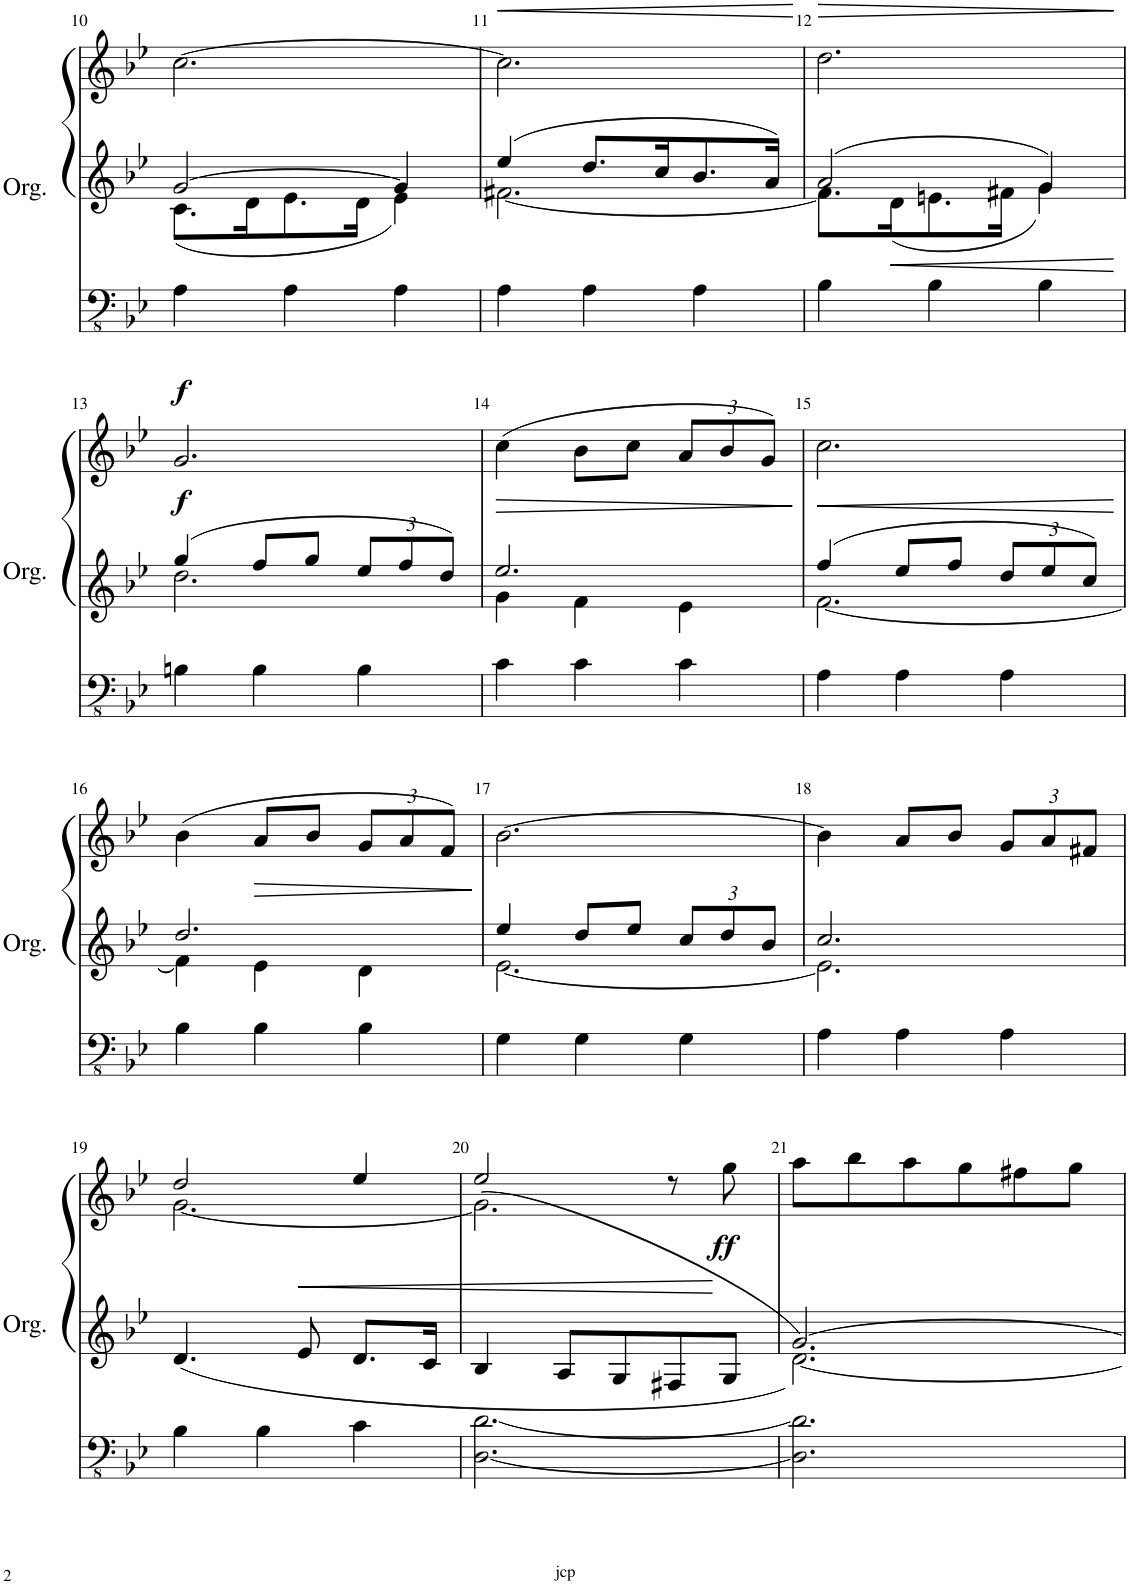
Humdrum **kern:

**kern	**kern	**kern	**dynam
*part1	*part1	*part1	*part1
*staff3	*staff2	*staff1	*staff1/2/3
*I"Orgue à tuyaux	*	*	*
*I'Org.	*	*	*
!!LO:PB:g=z
*clefFv4	*clefG2	*clefG2	*
*k[b-e-]	*k[b-e-]	*k[b-e-]	*
*M3/4	*M3/4	*M3/4	*
=10	=10	=10	=10
*	*^	*	*
4AA\	[2g/	8.c\L	[2.cc\	.
.	.	16d\K	.	.
4AA\	.	8.e-\	.	.
.	.	16d\Jk	.	.
4AA\	4g/]	4e-\	.	.
=11	=11	=11	=11	=11
!	!	!	!	!LO:HP:b
4AA\	4ee-/	[2.f#X\	2.cc\]	<
4AA\	8.dd/L	.	.	.
.	16cc/K	.	.	.
4AA\	8.b-/	.	.	.
.	16a/Jk	.	.	.
*	*v	*v	*	*
.	.	.	[
=12	=12	=12	=12
*	*^	*	*
!	!	!	!	!LO:HP:b
4BB-\	2a/	8.f#\L]	2.dd\	>
!	!	!	!	!LO:HP:b=2
.	.	16d\K	.	<
4BB-\	.	8.en\	.	.
.	.	16f#X\Jk	.	.
4BB-\	4g/	4g\	.	.
*	*v	*v	*	*
.	.	.	]
!!LO:LB:g=z
=13	=13	=13	=13
*	*^	*	*
!	!	!	!	!LO:DY:a=2
!	!	!	!	!LO:DY:n=1:a
4BBn\	4gg/	2.dd\	2.g/	f f
4BB\	8ff/L	.	.	.
.	8gg/J	.	.	.
*	*Xbrackettup	*	*	*
4BB\	12ee-/L	.	.	.
.	12ff/	.	.	.
.	12dd/J	.	.	.
=14	=14	=14	=14	=14
!	!	!	!	!LO:HP:b
4C\	2.ee-/	4g\	(4cc\	>
4C\	.	4f\	8b-\L	.
.	.	.	8cc\J	.
*	*	*	*Xbrackettup	*
4C\	.	4e-\	12a/L	.
.	.	.	12b-/	.
.	.	.	12g/J)	.
*	*v	*v	*	*
.	.	.	[
=15	=15	=15	=15
*	*^	*	*
!	!	!	!	!LO:HP:b
4AA\	4ff/	[2.f\	2.cc\	<
4AA\	8ee-/L	.	.	.
.	8ff/J	.	.	.
4AA\	12dd/L	.	.	.
.	12ee-/	.	.	.
.	12cc/J	.	.	.
*	*v	*v	*	*
.	.	.	]
!!LO:LB:g=z
=16	=16	=16	=16
*	*^	*	*
4BB-\	2.dd/	4f\]	(4b-\	.
!	!	!	!	!LO:HP:b
4BB-\	.	4e-\	8a/L	>
.	.	.	8b-/J	.
4BB-\	.	4d\	12g/L	.
.	.	.	12a/	.
.	.	.	12f/J)	.
*	*v	*v	*	*
.	.	.	[
=17	=17	=17	=17
*	*^	*	*
4GG\	4ee-/	[2.e-\	[2.b-\	.
4GG\	8dd/L	.	.	.
.	8ee-/J	.	.	.
4GG\	12cc/L	.	.	.
.	12dd/	.	.	.
.	12b-/J	.	.	.
=18	=18	=18	=18	=18
4AA\	2.cc/	2.e-\]	4b-\]	.
4AA\	.	.	8a/L	.
.	.	.	8b-/J	.
4AA\	.	.	12g/L	.
.	.	.	12a/	.
.	.	.	12f#X/J	.
*	*v	*v	*	*
!!LO:LB:g=z
=19	=19	=19	=19
*	*	*^	*
4BB-\	4.d/	2dd/	[2.g\	.
4BB-\	.	.	.	.
.	8e-/	.	.	.
4C\	8.d/L	4ee-/	.	.
.	16c/Jk	.	.	.
=20	=20	=20	=20	=20
[2.DD\ [<2.D\	4B-/	2ee-/	(>2.g\]	.
.	8A/L	.	.	.
.	8G/	.	.	.
.	8F#X/	8r	.	.
!	!	!	!	!LO:DY:n=1:b
.	8G/J	8gg\	.	] ff
*	*	*v	*v	*
=21	=21	=21	=21
*	*^	*	*
2.DD\] 2.D\]	[2.d\	[2.g/)	8aa\L	.
.	.	.	8bb-\	.
.	.	.	8aa\	.
.	.	.	8gg\	.
.	.	.	8ff#X\	.
.	.	.	8gg\J	.
*	*v	*v	*	*
=	=	=	=
*-	*-	*-	*-
